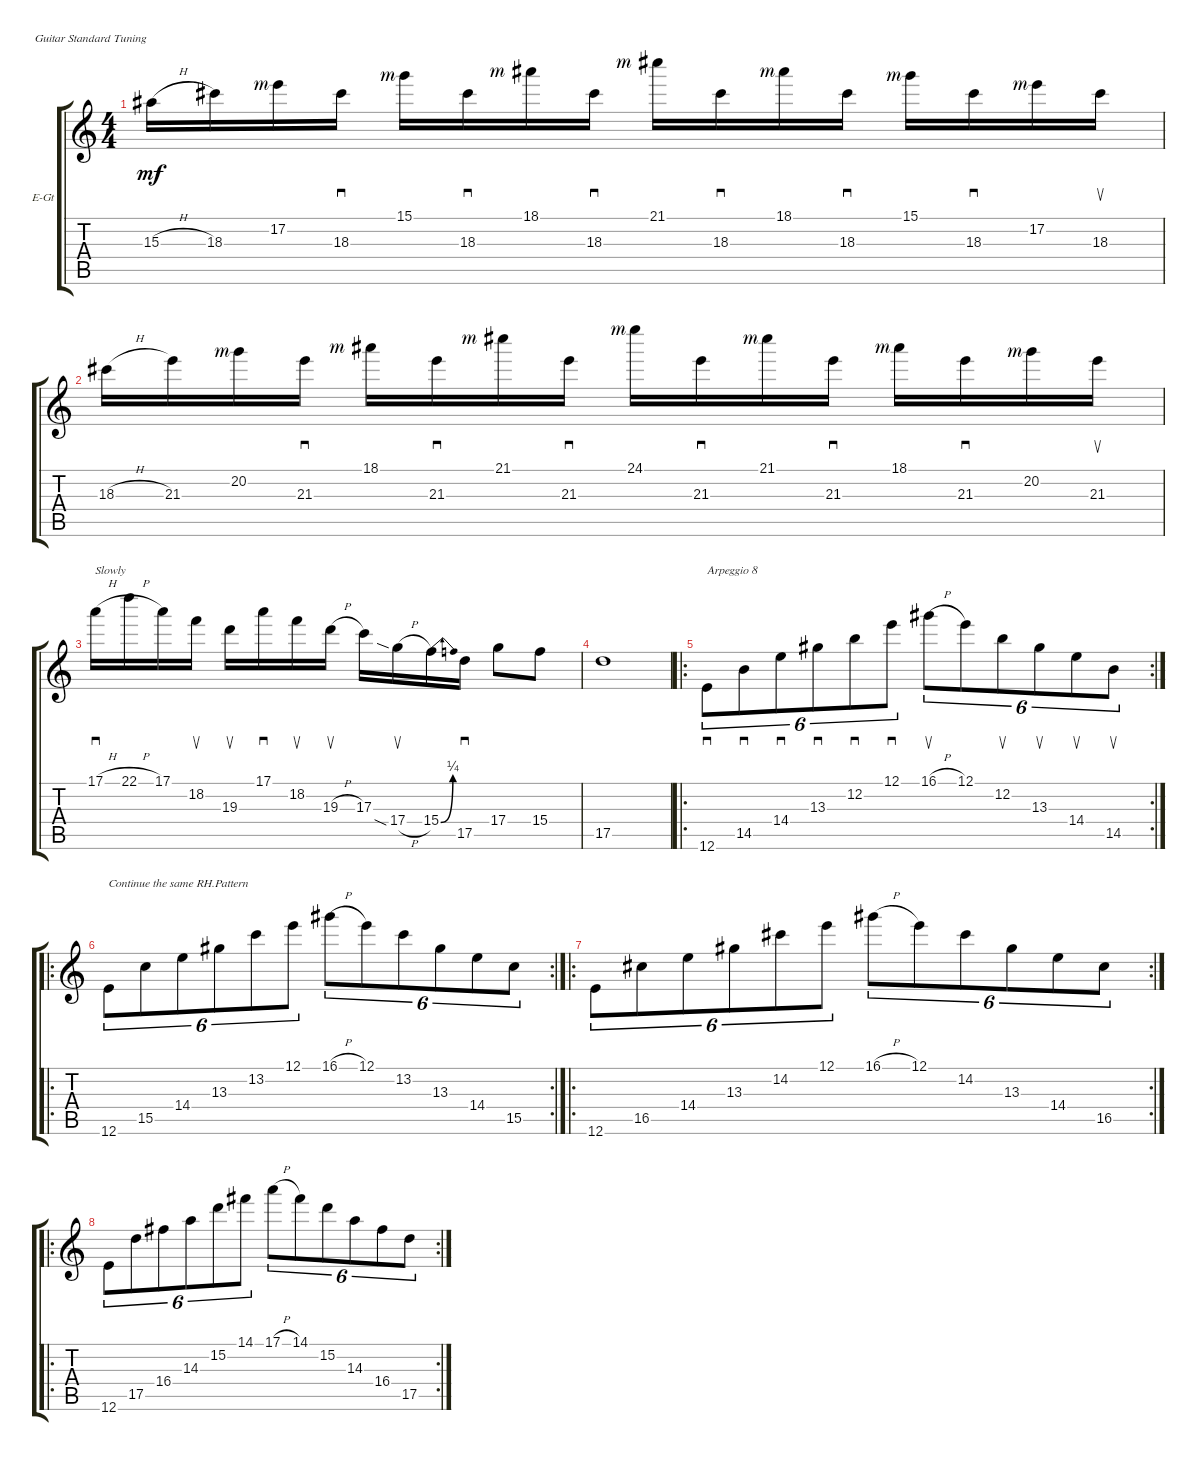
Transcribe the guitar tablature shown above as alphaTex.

\defaultSystemsLayout 4
\bracketExtendMode groupsimilarinstruments
\firstSystemTrackNameOrientation horizontal
\otherSystemsTrackNameOrientation horizontal
\track ("Electric Guitar" "E-Gt") {instrument overdrivenguitar}
\staff {score tabs}
\tuning (E4 B3 G3 D3 A2 E2)
\ts (4 4)
\tempo (180 hide)
\clef g2
\ks c
15.3{h}.16{dy mf} 18.3.16 17.2{rf 3}.16 18.3.16{sd} 15.1{rf 3}.16 18.3.16{sd} 18.1{rf 3}.16 18.3.16{sd} 21.1{rf 3}.16 18.3.16{sd} 18.1{rf 3}.16 18.3.16{sd} 15.1{rf 3}.16 18.3.16{sd} 17.2{rf 3}.16 18.3.16{su} |
18.3{h}.16 21.3.16 20.2{rf 3}.16 21.3.16{sd} 18.1{rf 3}.16 21.3.16{sd} 21.1{rf 3}.16 21.3.16{sd} 24.1{rf 3}.16 21.3.16{sd} 21.1{rf 3}.16 21.3.16{sd} 18.1{rf 3}.16 21.3.16{sd} 20.2{rf 3}.16 21.3.16{su} |
17.1{h}.16{sd txt "Slowly"} 22.1{h}.16 17.1.16 18.2.16{su} 19.3.16{su} 17.1.16{sd} 18.2.16{su} 19.3{h}.16{su} 17.3.16 17.4{sia h}.16{su} 15.4{be (bend 0 0 13.2 1)}.16 17.5.16{sd} 17.4.8 15.4.8 |
17.5.1 |
\ro
\rc 2
12.6.8{sd tu (6 4) txt "Arpeggio 8"} 14.5.8{sd tu (6 4)} 14.4.8{sd tu (6 4)} 13.3.8{sd tu (6 4)} 12.2.8{sd tu (6 4)} 12.1.8{sd tu (6 4)} 16.1{h}.8{su tu (6 4)} 12.1.8{tu (6 4)} 12.2.8{su tu (6 4)} 13.3.8{su tu (6 4)} 14.4.8{su tu (6 4)} 14.5.8{su tu (6 4)} |
\ro
\rc 2
12.6.8{tu (6 4) txt "Continue the same RH.Pattern"} 15.5.8{tu (6 4)} 14.4.8{tu (6 4)} 13.3.8{tu (6 4)} 13.2.8{tu (6 4)} 12.1.8{tu (6 4)} 16.1{h}.8{tu (6 4)} 12.1.8{tu (6 4)} 13.2.8{tu (6 4)} 13.3.8{tu (6 4)} 14.4.8{tu (6 4)} 15.5.8{tu (6 4)} |
\ro
\rc 2
12.6.8{tu (6 4)} 16.5.8{tu (6 4)} 14.4.8{tu (6 4)} 13.3.8{tu (6 4)} 14.2.8{tu (6 4)} 12.1.8{tu (6 4)} 16.1{h}.8{tu (6 4)} 12.1.8{tu (6 4)} 14.2.8{tu (6 4)} 13.3.8{tu (6 4)} 14.4.8{tu (6 4)} 16.5.8{tu (6 4)} |
\ro
\rc 2
12.6.8{tu (6 4)} 17.5.8{tu (6 4)} 16.4.8{tu (6 4)} 14.3.8{tu (6 4)} 15.2.8{tu (6 4)} 14.1.8{tu (6 4)} 17.1{h}.8{tu (6 4)} 14.1.8{tu (6 4)} 15.2.8{tu (6 4)} 14.3.8{tu (6 4)} 16.4.8{tu (6 4)} 17.5.8{tu (6 4)}
